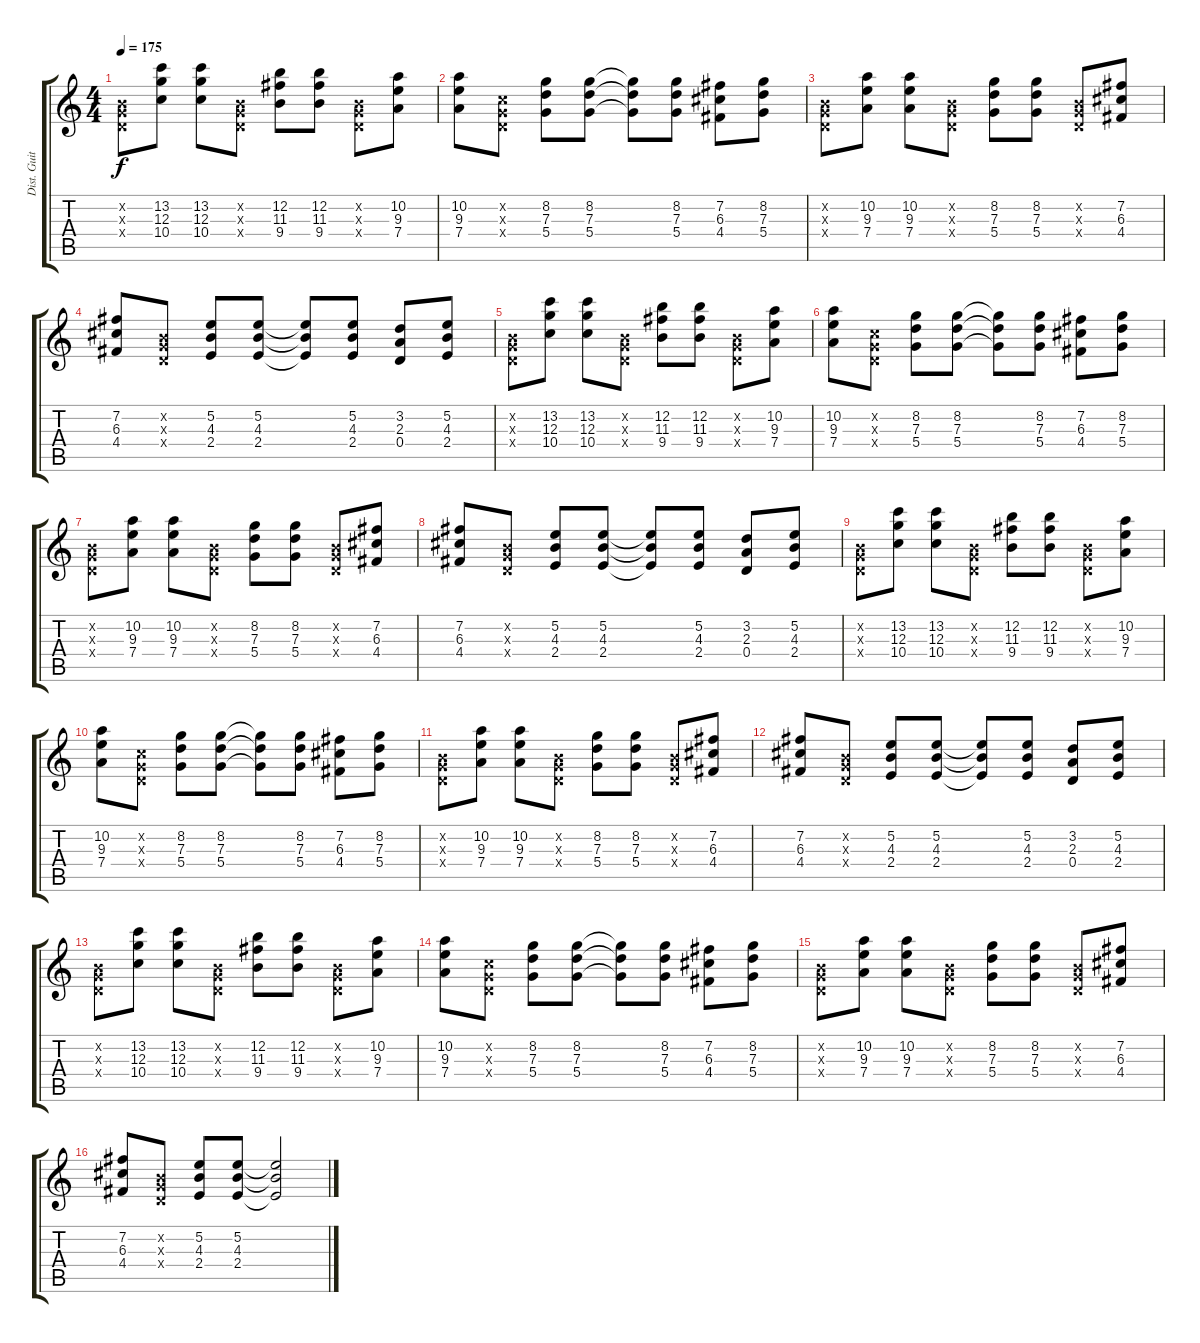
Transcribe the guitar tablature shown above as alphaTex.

\track ("Dist. Guitar 1" "Dist. Guit") {instrument distortionguitar}
\staff {score tabs}
\tuning (E4 B3 G3 D3 A2 E2) {hide}
\ts (4 4)
\tempo 175
\clef g2
\ks c
(0.2{x} 0.3{x} 0.4{x}).8{dy f} (13.2 12.3 10.4).8 (13.2 12.3 10.4).8 (0.2{x} 0.3{x} 0.4{x}).8 (12.2 11.3 9.4).8 (12.2 11.3 9.4).8 (0.2{x} 0.3{x} 0.4{x}).8 (10.2 9.3 7.4).8 |
(10.2 9.3 7.4).8 (1.2{x} 0.3{x} 0.4{x}).8 (8.2 7.3 5.4).8 (8.2 7.3 5.4).8 (8.2{t} 7.3{t} 5.4{t}).8 (8.2 7.3 5.4).8 (7.2 6.3 4.4).8 (8.2 7.3 5.4).8 |
(0.2{x} 0.3{x} 0.4{x}).8 (10.2 9.3 7.4).8 (10.2 9.3 7.4).8 (0.2{x} 0.3{x} 0.4{x}).8 (8.2 7.3 5.4).8 (8.2 7.3 5.4).8 (0.2{x} 0.3{x} 0.4{x}).8 (7.2 6.3 4.4).8 |
(7.2 6.3 4.4).8 (0.2{x} 0.3{x} 0.4{x}).8 (5.2 4.3 2.4).8 (5.2 4.3 2.4).8 (5.2{t} 4.3{t} 2.4{t}).8 (5.2 4.3 2.4).8 (3.2 2.3 0.4).8 (5.2 4.3 2.4).8 |
(0.2{x} 0.3{x} 0.4{x}).8 (13.2 12.3 10.4).8 (13.2 12.3 10.4).8 (0.2{x} 0.3{x} 0.4{x}).8 (12.2 11.3 9.4).8 (12.2 11.3 9.4).8 (0.2{x} 0.3{x} 0.4{x}).8 (10.2 9.3 7.4).8 |
(10.2 9.3 7.4).8 (1.2{x} 0.3{x} 0.4{x}).8 (8.2 7.3 5.4).8 (8.2 7.3 5.4).8 (8.2{t} 7.3{t} 5.4{t}).8 (8.2 7.3 5.4).8 (7.2 6.3 4.4).8 (8.2 7.3 5.4).8 |
(0.2{x} 0.3{x} 0.4{x}).8 (10.2 9.3 7.4).8 (10.2 9.3 7.4).8 (0.2{x} 0.3{x} 0.4{x}).8 (8.2 7.3 5.4).8 (8.2 7.3 5.4).8 (0.2{x} 0.3{x} 0.4{x}).8 (7.2 6.3 4.4).8 |
(7.2 6.3 4.4).8 (0.2{x} 0.3{x} 0.4{x}).8 (5.2 4.3 2.4).8 (5.2 4.3 2.4).8 (5.2{t} 4.3{t} 2.4{t}).8 (5.2 4.3 2.4).8 (3.2 2.3 0.4).8 (5.2 4.3 2.4).8 |
(0.2{x} 0.3{x} 0.4{x}).8 (13.2 12.3 10.4).8 (13.2 12.3 10.4).8 (0.2{x} 0.3{x} 0.4{x}).8 (12.2 11.3 9.4).8 (12.2 11.3 9.4).8 (0.2{x} 0.3{x} 0.4{x}).8 (10.2 9.3 7.4).8 |
(10.2 9.3 7.4).8 (1.2{x} 0.3{x} 0.4{x}).8 (8.2 7.3 5.4).8 (8.2 7.3 5.4).8 (8.2{t} 7.3{t} 5.4{t}).8 (8.2 7.3 5.4).8 (7.2 6.3 4.4).8 (8.2 7.3 5.4).8 |
(0.2{x} 0.3{x} 0.4{x}).8 (10.2 9.3 7.4).8 (10.2 9.3 7.4).8 (0.2{x} 0.3{x} 0.4{x}).8 (8.2 7.3 5.4).8 (8.2 7.3 5.4).8 (0.2{x} 0.3{x} 0.4{x}).8 (7.2 6.3 4.4).8 |
(7.2 6.3 4.4).8 (0.2{x} 0.3{x} 0.4{x}).8 (5.2 4.3 2.4).8 (5.2 4.3 2.4).8 (5.2{t} 4.3{t} 2.4{t}).8 (5.2 4.3 2.4).8 (3.2 2.3 0.4).8 (5.2 4.3 2.4).8 |
(0.2{x} 0.3{x} 0.4{x}).8 (13.2 12.3 10.4).8 (13.2 12.3 10.4).8 (0.2{x} 0.3{x} 0.4{x}).8 (12.2 11.3 9.4).8 (12.2 11.3 9.4).8 (0.2{x} 0.3{x} 0.4{x}).8 (10.2 9.3 7.4).8 |
(10.2 9.3 7.4).8 (1.2{x} 0.3{x} 0.4{x}).8 (8.2 7.3 5.4).8 (8.2 7.3 5.4).8 (8.2{t} 7.3{t} 5.4{t}).8 (8.2 7.3 5.4).8 (7.2 6.3 4.4).8 (8.2 7.3 5.4).8 |
(0.2{x} 0.3{x} 0.4{x}).8 (10.2 9.3 7.4).8 (10.2 9.3 7.4).8 (0.2{x} 0.3{x} 0.4{x}).8 (8.2 7.3 5.4).8 (8.2 7.3 5.4).8 (0.2{x} 0.3{x} 0.4{x}).8 (7.2 6.3 4.4).8 |
(7.2 6.3 4.4).8 (0.2{x} 0.3{x} 0.4{x}).8 (5.2 4.3 2.4).8 (5.2 4.3 2.4).8 (5.2{t} 4.3{t} 2.4{t}).2
